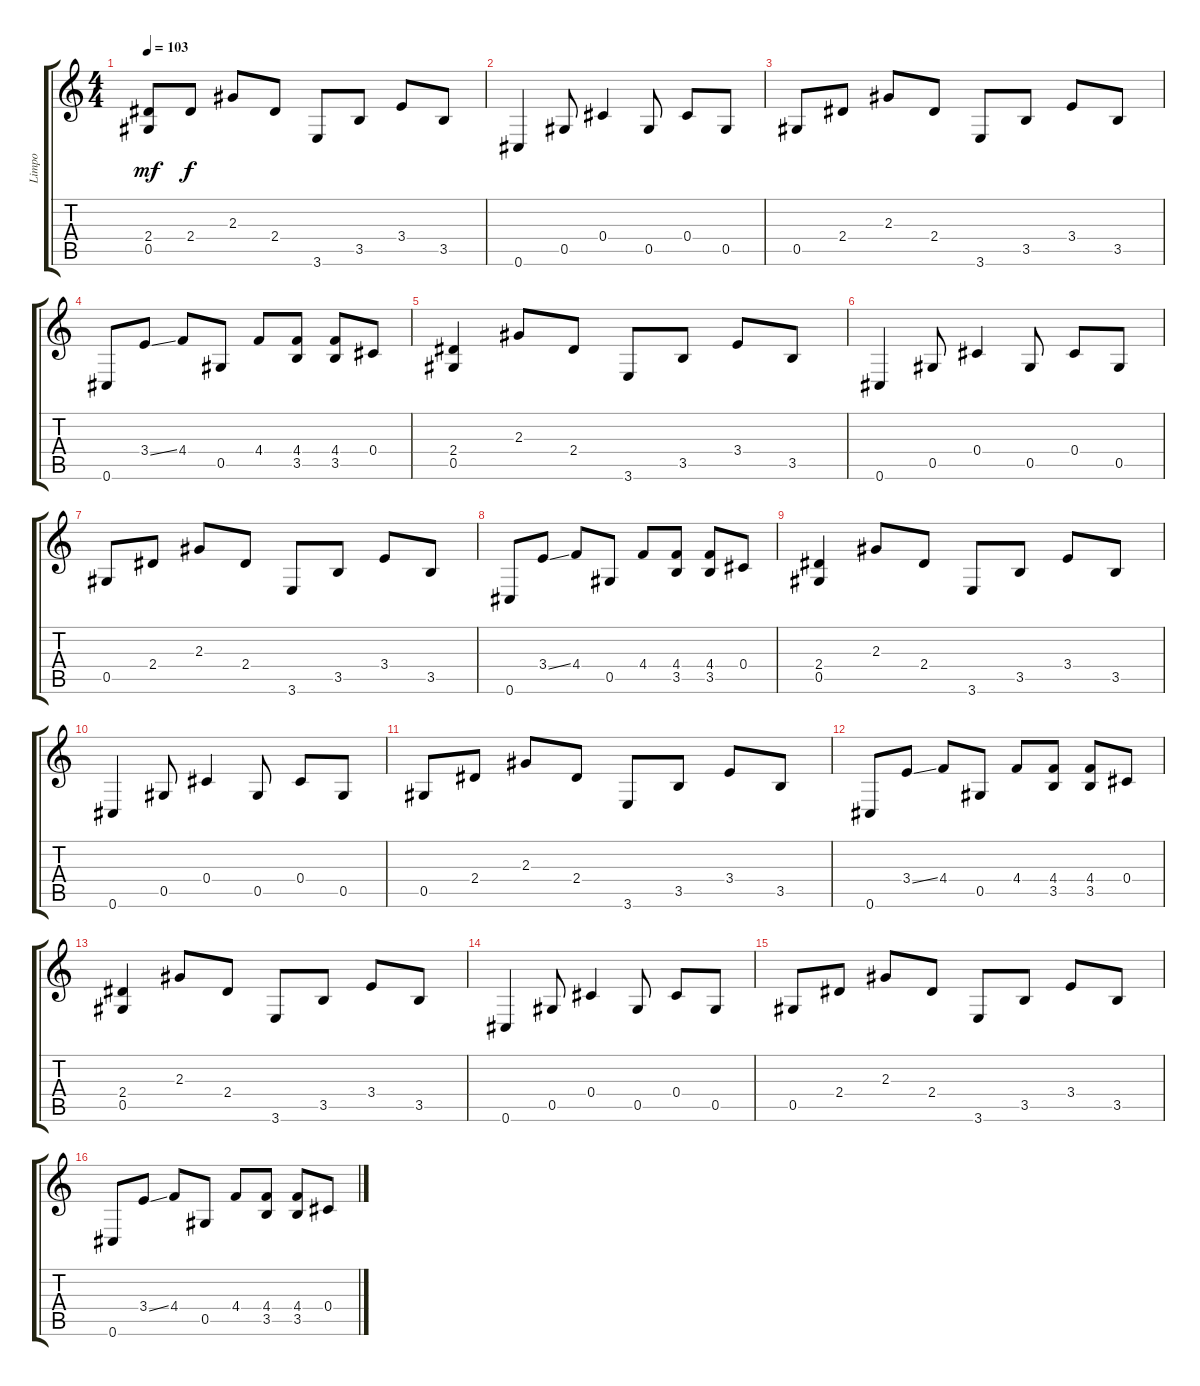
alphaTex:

\track ("Limpo" "Limpo") {instrument electricguitarclean}
\staff {score tabs}
\tuning (Eb4 Bb3 Gb3 Db3 Ab2 Db2) {hide}
\ts (4 4)
\tempo 103
\clef g2
\ks c
(2.4 0.5).8{dy mf instrument electricguitarclean} 2.4.8{dy f} 2.3.8 2.4.8 3.6.8 3.5.8 3.4.8 3.5.8 |
0.6.4 0.5.8 0.4.4 0.5.8 0.4.8 0.5.8 |
0.5.8 2.4.8 2.3.8 2.4.8 3.6.8 3.5.8 3.4.8 3.5.8 |
0.6.8 3.4{ss}.8 4.4.8 0.5.8 4.4.8 (4.4 3.5).8 (4.4 3.5).8 0.4.8 |
(2.4 0.5).4 2.3.8 2.4.8 3.6.8 3.5.8 3.4.8 3.5.8 |
0.6.4 0.5.8 0.4.4 0.5.8 0.4.8 0.5.8 |
0.5.8 2.4.8 2.3.8 2.4.8 3.6.8 3.5.8 3.4.8 3.5.8 |
0.6.8 3.4{ss}.8 4.4.8 0.5.8 4.4.8 (4.4 3.5).8 (4.4 3.5).8 0.4.8 |
(2.4 0.5).4 2.3.8 2.4.8 3.6.8 3.5.8 3.4.8 3.5.8 |
0.6.4 0.5.8 0.4.4 0.5.8 0.4.8 0.5.8 |
0.5.8 2.4.8 2.3.8 2.4.8 3.6.8 3.5.8 3.4.8 3.5.8 |
0.6.8 3.4{ss}.8 4.4.8 0.5.8 4.4.8 (4.4 3.5).8 (4.4 3.5).8 0.4.8 |
(2.4 0.5).4 2.3.8 2.4.8 3.6.8 3.5.8 3.4.8 3.5.8 |
0.6.4 0.5.8 0.4.4 0.5.8 0.4.8 0.5.8 |
0.5.8 2.4.8 2.3.8 2.4.8 3.6.8 3.5.8 3.4.8 3.5.8 |
0.6.8 3.4{ss}.8 4.4.8 0.5.8 4.4.8 (4.4 3.5).8 (4.4 3.5).8 0.4.8
